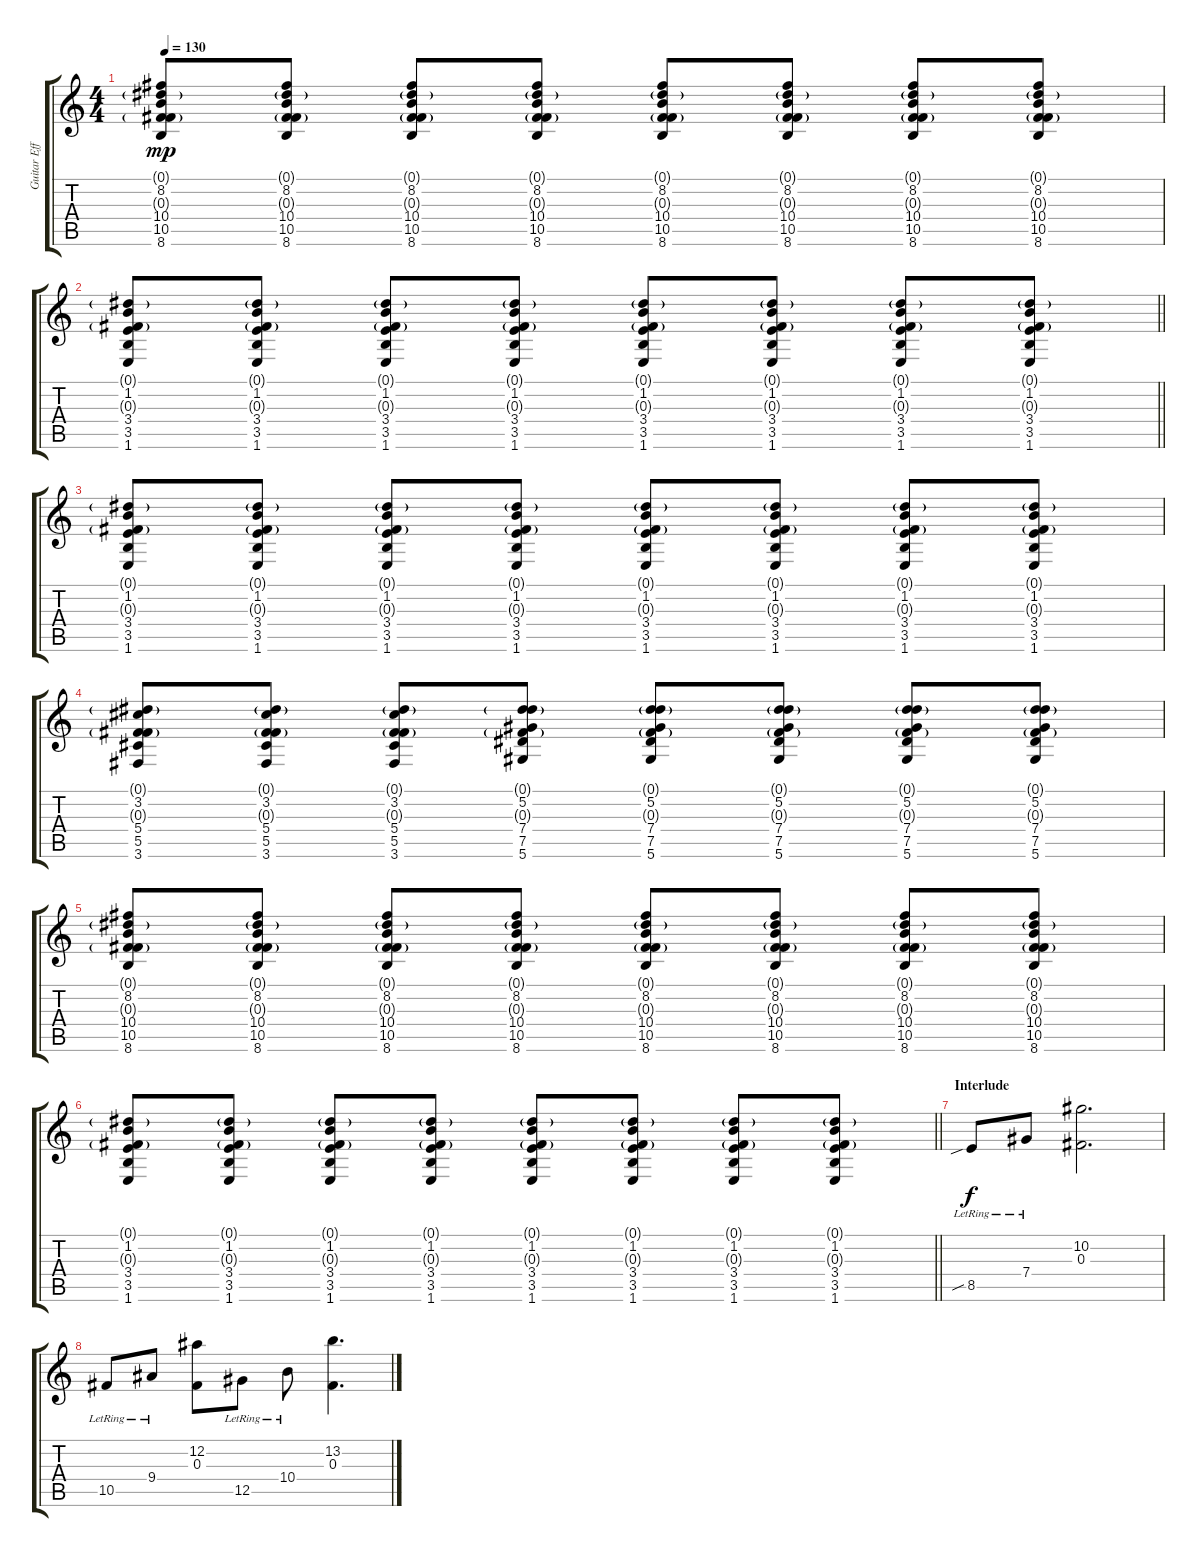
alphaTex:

\track ("Guitar Effects 1" "Guitar Eff") {instrument electricguitarclean}
\staff {score tabs}
\tuning (Eb4 Bb3 Gb3 Db3 Ab2 Eb2) {hide}
\ts (4 4)
\tempo 130
\clef g2
\ks c
(0.1{g} 8.2 0.3{g} 10.4 10.5 8.6).8{dy mp} (0.1{g} 8.2 0.3{g} 10.4 10.5 8.6).8 (0.1{g} 8.2 0.3{g} 10.4 10.5 8.6).8 (0.1{g} 8.2 0.3{g} 10.4 10.5 8.6).8 (0.1{g} 8.2 0.3{g} 10.4 10.5 8.6).8 (0.1{g} 8.2 0.3{g} 10.4 10.5 8.6).8 (0.1{g} 8.2 0.3{g} 10.4 10.5 8.6).8 (0.1{g} 8.2 0.3{g} 10.4 10.5 8.6).8 |
\barLineRight lightlight
(0.1{g} 1.2 0.3{g} 3.4 3.5 1.6).8 (0.1{g} 1.2 0.3{g} 3.4 3.5 1.6).8 (0.1{g} 1.2 0.3{g} 3.4 3.5 1.6).8 (0.1{g} 1.2 0.3{g} 3.4 3.5 1.6).8 (0.1{g} 1.2 0.3{g} 3.4 3.5 1.6).8 (0.1{g} 1.2 0.3{g} 3.4 3.5 1.6).8 (0.1{g} 1.2 0.3{g} 3.4 3.5 1.6).8 (0.1{g} 1.2 0.3{g} 3.4 3.5 1.6).8 |
(0.1{g} 1.2 0.3{g} 3.4 3.5 1.6).8 (0.1{g} 1.2 0.3{g} 3.4 3.5 1.6).8 (0.1{g} 1.2 0.3{g} 3.4 3.5 1.6).8 (0.1{g} 1.2 0.3{g} 3.4 3.5 1.6).8 (0.1{g} 1.2 0.3{g} 3.4 3.5 1.6).8 (0.1{g} 1.2 0.3{g} 3.4 3.5 1.6).8 (0.1{g} 1.2 0.3{g} 3.4 3.5 1.6).8 (0.1{g} 1.2 0.3{g} 3.4 3.5 1.6).8 |
(0.1{g} 3.2 0.3{g} 5.4 5.5 3.6).8 (0.1{g} 3.2 0.3{g} 5.4 5.5 3.6).8 (0.1{g} 3.2 0.3{g} 5.4 5.5 3.6).8 (0.1{g} 5.2 0.3{g} 7.4 7.5 5.6).8 (0.1{g} 5.2 0.3{g} 7.4 7.5 5.6).8 (0.1{g} 5.2 0.3{g} 7.4 7.5 5.6).8 (0.1{g} 5.2 0.3{g} 7.4 7.5 5.6).8 (0.1{g} 5.2 0.3{g} 7.4 7.5 5.6).8 |
(0.1{g} 8.2 0.3{g} 10.4 10.5 8.6).8 (0.1{g} 8.2 0.3{g} 10.4 10.5 8.6).8 (0.1{g} 8.2 0.3{g} 10.4 10.5 8.6).8 (0.1{g} 8.2 0.3{g} 10.4 10.5 8.6).8 (0.1{g} 8.2 0.3{g} 10.4 10.5 8.6).8 (0.1{g} 8.2 0.3{g} 10.4 10.5 8.6).8 (0.1{g} 8.2 0.3{g} 10.4 10.5 8.6).8 (0.1{g} 8.2 0.3{g} 10.4 10.5 8.6).8 |
\barLineRight lightlight
(0.1{g} 1.2 0.3{g} 3.4 3.5 1.6).8 (0.1{g} 1.2 0.3{g} 3.4 3.5 1.6).8 (0.1{g} 1.2 0.3{g} 3.4 3.5 1.6).8 (0.1{g} 1.2 0.3{g} 3.4 3.5 1.6).8 (0.1{g} 1.2 0.3{g} 3.4 3.5 1.6).8 (0.1{g} 1.2 0.3{g} 3.4 3.5 1.6).8 (0.1{g} 1.2 0.3{g} 3.4 3.5 1.6).8 (0.1{g} 1.2 0.3{g} 3.4 3.5 1.6).8 |
\section ("" "Interlude")
8.5{sib lr}.8{dy f} 7.4{lr}.8 (10.2 0.3).2{d} |
10.5{lr}.8 9.4{lr}.8 (12.2 0.3).8 12.5{lr}.8 10.4{lr}.8 (13.2 0.3).4{d}
